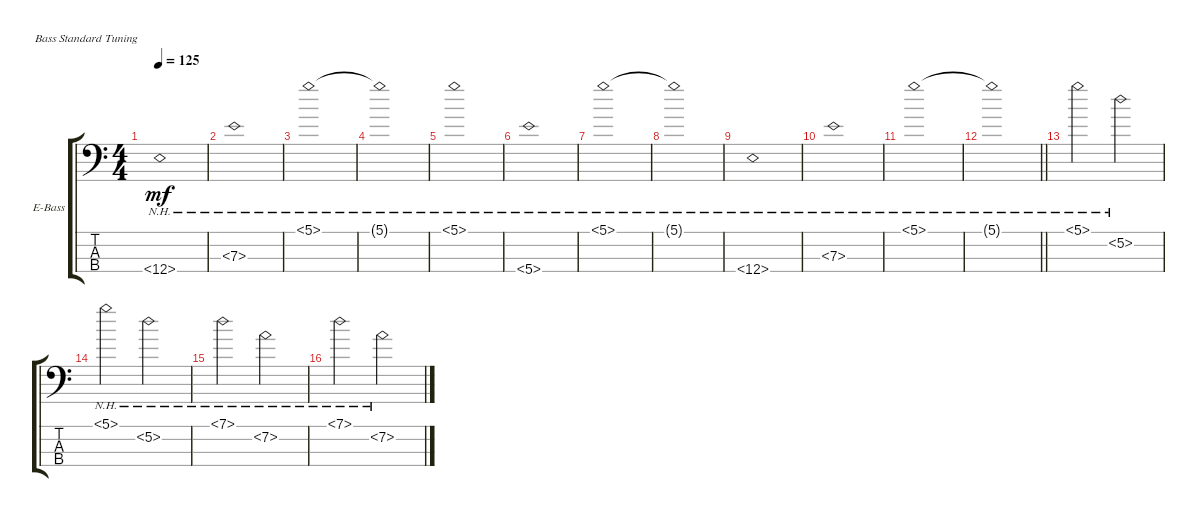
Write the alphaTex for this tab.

\defaultSystemsLayout 4
\bracketExtendMode groupsimilarinstruments
\firstSystemTrackNameOrientation horizontal
\otherSystemsTrackNameOrientation horizontal
\track ("Electric Bass" "E-Bass") {instrument electricbassfinger}
\staff {score tabs}
\tuning (G2 D2 A1 E1)
\ts (4 4)
\tempo 125
\clef f4
\ks c
12.4{nh}.1{dy mf instrument electricbassfinger} |
7.3{nh}.1 |
5.1{nh}.1 |
5.1{nh t}.1 |
5.1{nh}.1 |
5.4{nh}.1 |
5.1{nh}.1 |
5.1{nh t}.1 |
12.4{nh}.1 |
7.3{nh}.1 |
5.1{nh}.1 |
\barLineRight lightlight
5.1{nh t}.1 |
5.1{nh}.2 5.2{nh}.2 |
5.1{nh}.2 5.2{nh}.2 |
7.1{nh}.2 7.2{nh}.2 |
7.1{nh}.2 7.2{nh}.2
